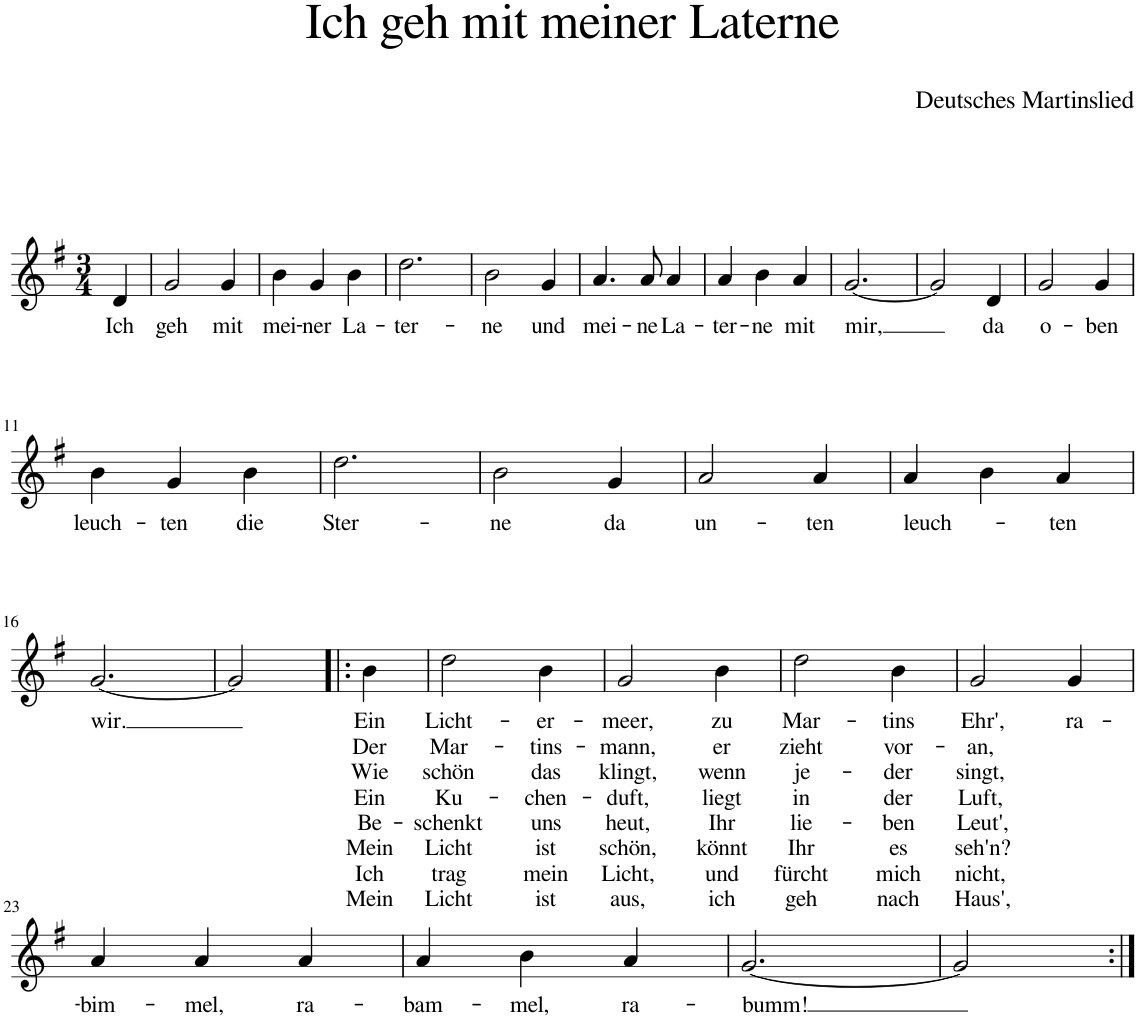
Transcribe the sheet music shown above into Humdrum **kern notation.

**kern	**text	**text	**text	**text	**text	**text	**text	**text
*part1	*part1	*part1	*part1	*part1	*part1	*part1	*part1	*part1
*staff1	*staff1	*staff1	*staff1	*staff1	*staff1	*staff1	*staff1	*staff1
*I"Piano	*	*	*	*	*	*	*	*
*I'Pno.	*	*	*	*	*	*	*	*
*clefG2	*	*	*	*	*	*	*	*
*k[f#]	*	*	*	*	*	*	*	*
*M3/4	*	*	*	*	*	*	*	*
=1	=1	=1	=1	=1	=1	=1	=1	=1
!	!LO:LY:b	!	!	!	!	!	!	!
4d/	Ich	.	.	.	.	.	.	.
=2	=2	=2	=2	=2	=2	=2	=2	=2
!	!LO:LY:b	!	!	!	!	!	!	!
2g/	geh	.	.	.	.	.	.	.
!	!LO:LY:b	!	!	!	!	!	!	!
4g/	mit	.	.	.	.	.	.	.
=3	=3	=3	=3	=3	=3	=3	=3	=3
!	!LO:LY:b	!	!	!	!	!	!	!
4b\	mei-	.	.	.	.	.	.	.
!	!LO:LY:b	!	!	!	!	!	!	!
4g/	-ner	.	.	.	.	.	.	.
!	!LO:LY:b	!	!	!	!	!	!	!
4b\	La-	.	.	.	.	.	.	.
=4	=4	=4	=4	=4	=4	=4	=4	=4
!	!LO:LY:b	!	!	!	!	!	!	!
2.dd\	-ter-	.	.	.	.	.	.	.
=5	=5	=5	=5	=5	=5	=5	=5	=5
!	!LO:LY:b	!	!	!	!	!	!	!
2b\	-ne	.	.	.	.	.	.	.
!	!LO:LY:b	!	!	!	!	!	!	!
4g/	und	.	.	.	.	.	.	.
=6	=6	=6	=6	=6	=6	=6	=6	=6
!	!LO:LY:b	!	!	!	!	!	!	!
4.a/	mei-	.	.	.	.	.	.	.
!	!LO:LY:b	!	!	!	!	!	!	!
8a/	-ne	.	.	.	.	.	.	.
!	!LO:LY:b	!	!	!	!	!	!	!
4a/	La-	.	.	.	.	.	.	.
=7	=7	=7	=7	=7	=7	=7	=7	=7
!	!LO:LY:b	!	!	!	!	!	!	!
4a/	-ter-	.	.	.	.	.	.	.
!	!LO:LY:b	!	!	!	!	!	!	!
4b\	-ne	.	.	.	.	.	.	.
!	!LO:LY:b	!	!	!	!	!	!	!
4a/	mit	.	.	.	.	.	.	.
=8	=8	=8	=8	=8	=8	=8	=8	=8
!	!LO:LY:b	!	!	!	!	!	!	!
[2.g/	mir,	.	.	.	.	.	.	.
=9	=9	=9	=9	=9	=9	=9	=9	=9
2g/]	.	.	.	.	.	.	.	.
!	!LO:LY:b	!	!	!	!	!	!	!
4d/	da	.	.	.	.	.	.	.
=10	=10	=10	=10	=10	=10	=10	=10	=10
!	!LO:LY:b	!	!	!	!	!	!	!
2g/	o-	.	.	.	.	.	.	.
!	!LO:LY:b	!	!	!	!	!	!	!
4g/	-ben	.	.	.	.	.	.	.
!!LO:LB:g=z
=11	=11	=11	=11	=11	=11	=11	=11	=11
!	!LO:LY:b	!	!	!	!	!	!	!
4b\	leuch-	.	.	.	.	.	.	.
!	!LO:LY:b	!	!	!	!	!	!	!
4g/	-ten	.	.	.	.	.	.	.
!	!LO:LY:b	!	!	!	!	!	!	!
4b\	die	.	.	.	.	.	.	.
=12	=12	=12	=12	=12	=12	=12	=12	=12
!	!LO:LY:b	!	!	!	!	!	!	!
2.dd\	Ster-	.	.	.	.	.	.	.
=13	=13	=13	=13	=13	=13	=13	=13	=13
!	!LO:LY:b	!	!	!	!	!	!	!
2b\	-ne	.	.	.	.	.	.	.
!	!LO:LY:b	!	!	!	!	!	!	!
4g/	da	.	.	.	.	.	.	.
=14	=14	=14	=14	=14	=14	=14	=14	=14
!	!LO:LY:b	!	!	!	!	!	!	!
2a/	un-	.	.	.	.	.	.	.
!	!LO:LY:b	!	!	!	!	!	!	!
4a/	-ten	.	.	.	.	.	.	.
=15	=15	=15	=15	=15	=15	=15	=15	=15
!	!LO:LY:b	!	!	!	!	!	!	!
4a/	leuch-	.	.	.	.	.	.	.
4b\	.	.	.	.	.	.	.	.
!	!LO:LY:b	!	!	!	!	!	!	!
4a/	-ten	.	.	.	.	.	.	.
!!LO:LB:g=z
=16	=16	=16	=16	=16	=16	=16	=16	=16
!	!LO:LY:b	!	!	!	!	!	!	!
[2.g/	wir.	.	.	.	.	.	.	.
=17	=17	=17	=17	=17	=17	=17	=17	=17
2g/]	.	.	.	.	.	.	.	.
=18!|:	=18!|:	=18!|:	=18!|:	=18!|:	=18!|:	=18!|:	=18!|:	=18!|:
!	!LO:LY:b	!LO:LY:b	!LO:LY:b	!LO:LY:b	!LO:LY:b	!LO:LY:b	!LO:LY:b	!LO:LY:b
4b\	Ein	Der	Wie	Ein	Be-	Mein	Ich	Mein
=19	=19	=19	=19	=19	=19	=19	=19	=19
!	!LO:LY:b	!LO:LY:b	!LO:LY:b	!LO:LY:b	!LO:LY:b	!LO:LY:b	!LO:LY:b	!LO:LY:b
2dd\	Licht-	Mar-	schön	Ku-	-schenkt	Licht	trag	Licht
!	!LO:LY:b	!LO:LY:b	!LO:LY:b	!LO:LY:b	!LO:LY:b	!LO:LY:b	!LO:LY:b	!LO:LY:b
4b\	-er-	-tins-	das	-chen-	uns	ist	mein	ist
=20	=20	=20	=20	=20	=20	=20	=20	=20
!	!LO:LY:b	!LO:LY:b	!LO:LY:b	!LO:LY:b	!LO:LY:b	!LO:LY:b	!LO:LY:b	!LO:LY:b
2g/	-meer,	-mann,	klingt,	-duft,	heut,	schön,	Licht,	aus,
!	!LO:LY:b	!LO:LY:b	!LO:LY:b	!LO:LY:b	!LO:LY:b	!LO:LY:b	!LO:LY:b	!LO:LY:b
4b\	zu	er	wenn	liegt	Ihr	könnt	und	ich
=21	=21	=21	=21	=21	=21	=21	=21	=21
!	!LO:LY:b	!LO:LY:b	!LO:LY:b	!LO:LY:b	!LO:LY:b	!LO:LY:b	!LO:LY:b	!LO:LY:b
2dd\	Mar-	zieht	je-	in	lie-	Ihr	fürcht	geh
!	!LO:LY:b	!LO:LY:b	!LO:LY:b	!LO:LY:b	!LO:LY:b	!LO:LY:b	!LO:LY:b	!LO:LY:b
4b\	-tins	vor-	-der	der	-ben	es	mich	nach
=22	=22	=22	=22	=22	=22	=22	=22	=22
!	!LO:LY:b	!LO:LY:b	!LO:LY:b	!LO:LY:b	!LO:LY:b	!LO:LY:b	!LO:LY:b	!LO:LY:b
2g/	Ehr',	-an,	singt,	Luft,	Leut',	seh'n?	nicht,	Haus',
!	!LO:LY:b	!	!	!	!	!	!	!
4g/	ra-	.	.	.	.	.	.	.
!!LO:LB:g=z
=23	=23	=23	=23	=23	=23	=23	=23	=23
!	!LO:LY:b	!	!	!	!	!	!	!
4a/	-bim-	.	.	.	.	.	.	.
!	!LO:LY:b	!	!	!	!	!	!	!
4a/	-mel,	.	.	.	.	.	.	.
!	!LO:LY:b	!	!	!	!	!	!	!
4a/	ra-	.	.	.	.	.	.	.
=24	=24	=24	=24	=24	=24	=24	=24	=24
!	!LO:LY:b	!	!	!	!	!	!	!
4a/	-bam-	.	.	.	.	.	.	.
!	!LO:LY:b	!	!	!	!	!	!	!
4b\	-mel,	.	.	.	.	.	.	.
!	!LO:LY:b	!	!	!	!	!	!	!
4a/	ra-	.	.	.	.	.	.	.
=25	=25	=25	=25	=25	=25	=25	=25	=25
!	!LO:LY:b	!	!	!	!	!	!	!
[2.g/	-bumm!	.	.	.	.	.	.	.
=26	=26	=26	=26	=26	=26	=26	=26	=26
2g/]	.	.	.	.	.	.	.	.
=:|!	=:|!	=:|!	=:|!	=:|!	=:|!	=:|!	=:|!	=:|!
*-	*-	*-	*-	*-	*-	*-	*-	*-
